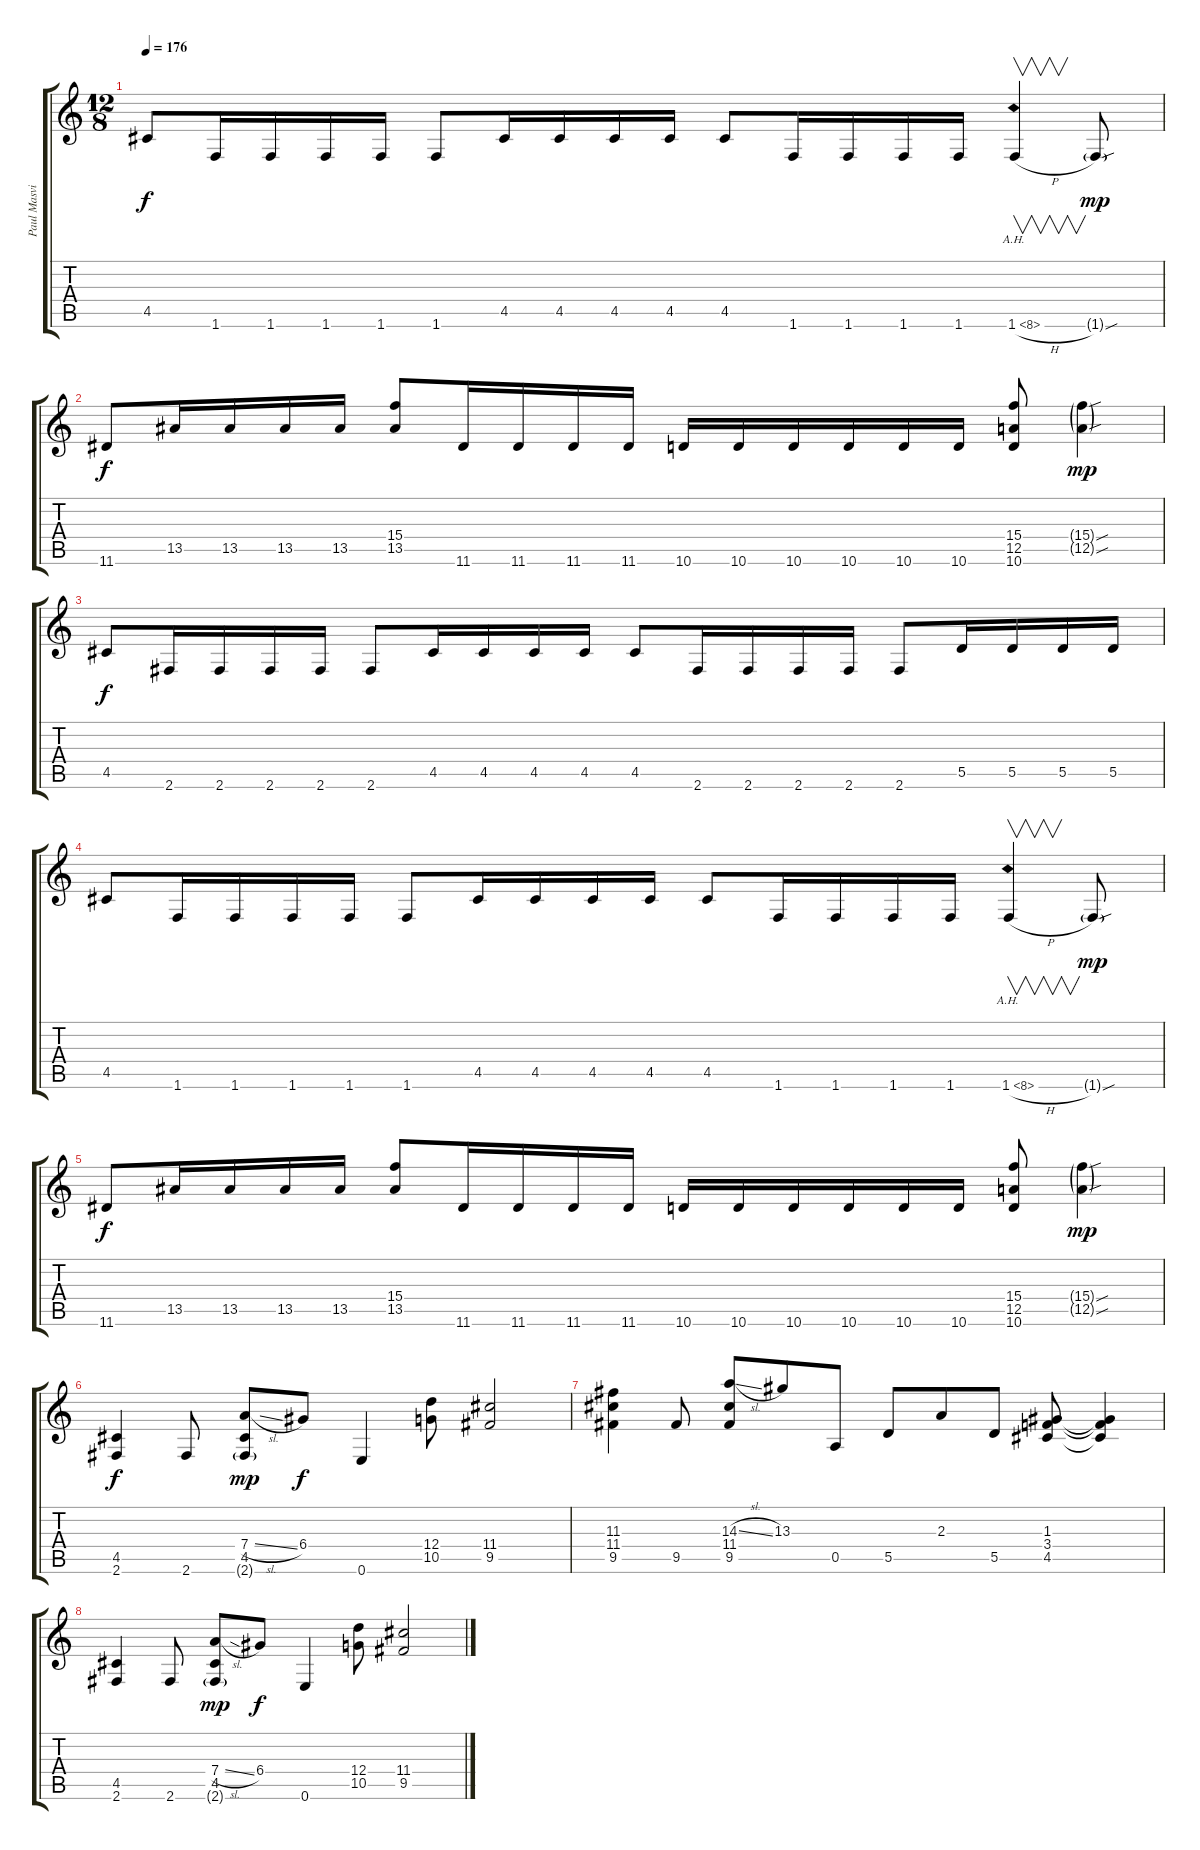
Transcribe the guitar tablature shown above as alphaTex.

\track ("Paul Masvidal" "Paul Masvi") {instrument distortionguitar}
\staff {score tabs}
\tuning (E4 B3 G3 D3 A2 E2) {hide}
\ts (12 8)
\tempo 176
\clef g2
\ks c
4.5.8{dy f} 1.6.16 1.6.16 1.6.16 1.6.16 1.6.8 4.5.16 4.5.16 4.5.16 4.5.16 4.5.8 1.6.16 1.6.16 1.6.16 1.6.16 1.6{ah 7 h}.4{v} 1.6{sou g}.8{dy mp} |
11.6.8{dy f} 13.5.16 13.5.16 13.5.16 13.5.16 (15.4 13.5).8 11.6.16 11.6.16 11.6.16 11.6.16 10.6.16 10.6.16 10.6.16 10.6.16 10.6.16 10.6.16 (15.4 12.5 10.6).8 (15.4{sou g} 12.5{sou g}).4{dy mp} |
4.5.8{dy f} 2.6.16 2.6.16 2.6.16 2.6.16 2.6.8 4.5.16 4.5.16 4.5.16 4.5.16 4.5.8 2.6.16 2.6.16 2.6.16 2.6.16 2.6.8 5.5.16 5.5.16 5.5.16 5.5.16 |
4.5.8 1.6.16 1.6.16 1.6.16 1.6.16 1.6.8 4.5.16 4.5.16 4.5.16 4.5.16 4.5.8 1.6.16 1.6.16 1.6.16 1.6.16 1.6{ah 7 h}.4{v} 1.6{sou g}.8{dy mp} |
11.6.8{dy f} 13.5.16 13.5.16 13.5.16 13.5.16 (15.4 13.5).8 11.6.16 11.6.16 11.6.16 11.6.16 10.6.16 10.6.16 10.6.16 10.6.16 10.6.16 10.6.16 (15.4 12.5 10.6).8 (15.4{sou g} 12.5{sou g}).4{dy mp} |
(4.5 2.6).4{dy f} 2.6.8 (7.4{sl} 4.5 2.6{g}).8{dy mp} 6.4.8{dy f} 0.6.4 (12.4 10.5).8 (11.4 9.5).2 |
(11.3 11.4 9.5).4 9.5.8 (14.3{sl} 11.4 9.5).8 13.3.8 0.5.8 5.5.8 2.3.8 5.5.8 (1.3 3.4 4.5).8 (1.3{t} 3.4{t} 4.5{t}).4 |
(4.5 2.6).4 2.6.8 (7.4{sl} 4.5 2.6{g}).8{dy mp} 6.4.8{dy f} 0.6.4 (12.4 10.5).8 (11.4 9.5).2
